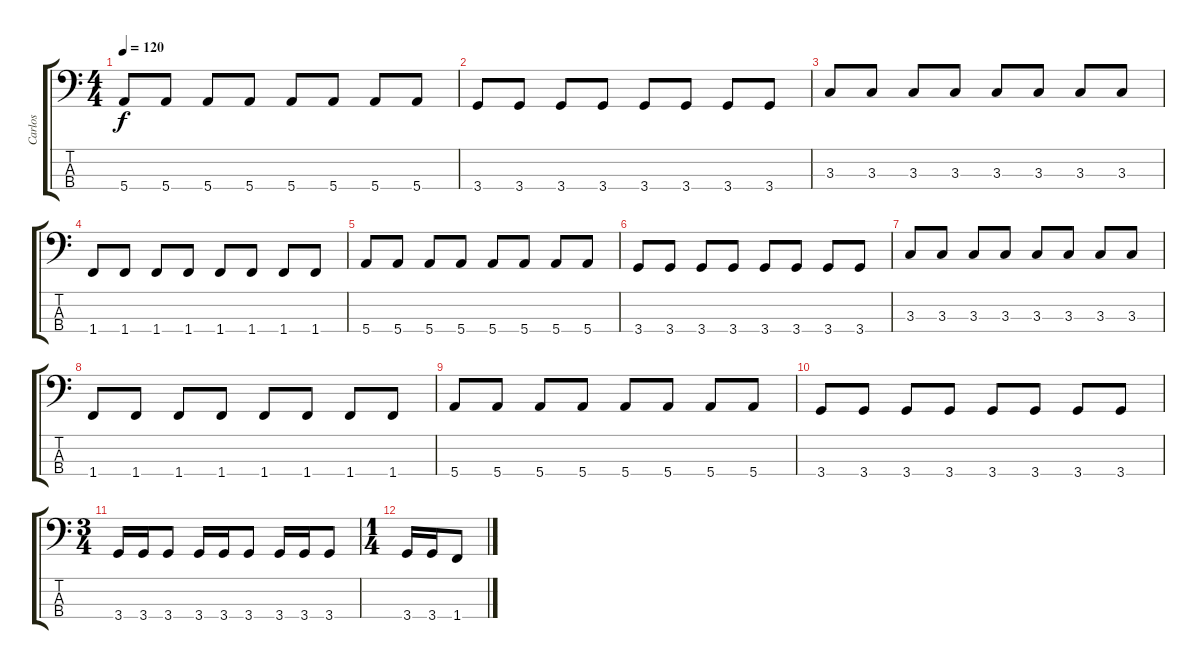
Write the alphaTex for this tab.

\track ("Carlos" "Carlos") {instrument electricbassfinger}
\staff {score tabs}
\tuning (G2 D2 A1 E1) {hide}
\ts (4 4)
\tempo 120
\clef f4
\ks c
5.4.8{dy f} 5.4.8 5.4.8 5.4.8 5.4.8 5.4.8 5.4.8 5.4.8 |
3.4.8 3.4.8 3.4.8 3.4.8 3.4.8 3.4.8 3.4.8 3.4.8 |
3.3.8 3.3.8 3.3.8 3.3.8 3.3.8 3.3.8 3.3.8 3.3.8 |
1.4.8 1.4.8 1.4.8 1.4.8 1.4.8 1.4.8 1.4.8 1.4.8 |
5.4.8 5.4.8 5.4.8 5.4.8 5.4.8 5.4.8 5.4.8 5.4.8 |
3.4.8 3.4.8 3.4.8 3.4.8 3.4.8 3.4.8 3.4.8 3.4.8 |
3.3.8 3.3.8 3.3.8 3.3.8 3.3.8 3.3.8 3.3.8 3.3.8 |
1.4.8 1.4.8 1.4.8 1.4.8 1.4.8 1.4.8 1.4.8 1.4.8 |
5.4.8 5.4.8 5.4.8 5.4.8 5.4.8 5.4.8 5.4.8 5.4.8 |
3.4.8 3.4.8 3.4.8 3.4.8 3.4.8 3.4.8 3.4.8 3.4.8 |
\ts (3 4)
3.4.16 3.4.16 3.4.8 3.4.16 3.4.16 3.4.8 3.4.16 3.4.16 3.4.8 |
\ts (1 4)
3.4.16 3.4.16 1.4.8
